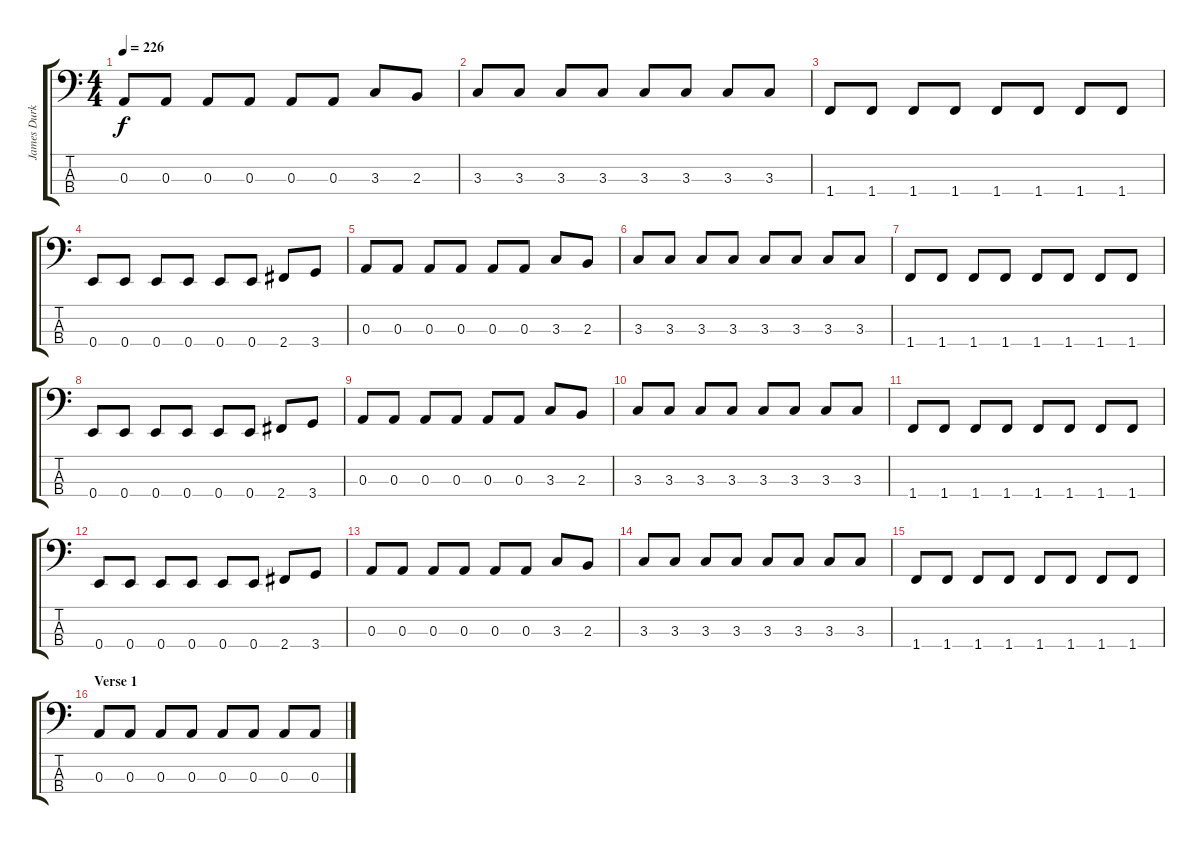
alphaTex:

\track ("James Durkin (Bass)" "James Durk") {instrument electricbasspick}
\staff {score tabs}
\tuning (G2 D2 A1 E1) {hide}
\ts (4 4)
\tempo 226
\clef f4
\ks c
0.3.8{dy f} 0.3.8 0.3.8 0.3.8 0.3.8 0.3.8 3.3.8 2.3.8 |
3.3.8 3.3.8 3.3.8 3.3.8 3.3.8 3.3.8 3.3.8 3.3.8 |
1.4.8 1.4.8 1.4.8 1.4.8 1.4.8 1.4.8 1.4.8 1.4.8 |
0.4.8 0.4.8 0.4.8 0.4.8 0.4.8 0.4.8 2.4.8 3.4.8 |
0.3.8 0.3.8 0.3.8 0.3.8 0.3.8 0.3.8 3.3.8 2.3.8 |
3.3.8 3.3.8 3.3.8 3.3.8 3.3.8 3.3.8 3.3.8 3.3.8 |
1.4.8 1.4.8 1.4.8 1.4.8 1.4.8 1.4.8 1.4.8 1.4.8 |
0.4.8 0.4.8 0.4.8 0.4.8 0.4.8 0.4.8 2.4.8 3.4.8 |
0.3.8 0.3.8 0.3.8 0.3.8 0.3.8 0.3.8 3.3.8 2.3.8 |
3.3.8 3.3.8 3.3.8 3.3.8 3.3.8 3.3.8 3.3.8 3.3.8 |
1.4.8 1.4.8 1.4.8 1.4.8 1.4.8 1.4.8 1.4.8 1.4.8 |
0.4.8 0.4.8 0.4.8 0.4.8 0.4.8 0.4.8 2.4.8 3.4.8 |
0.3.8 0.3.8 0.3.8 0.3.8 0.3.8 0.3.8 3.3.8 2.3.8 |
3.3.8 3.3.8 3.3.8 3.3.8 3.3.8 3.3.8 3.3.8 3.3.8 |
1.4.8 1.4.8 1.4.8 1.4.8 1.4.8 1.4.8 1.4.8 1.4.8 |
\section ("" "Verse 1")
0.3.8 0.3.8 0.3.8 0.3.8 0.3.8 0.3.8 0.3.8 0.3.8
